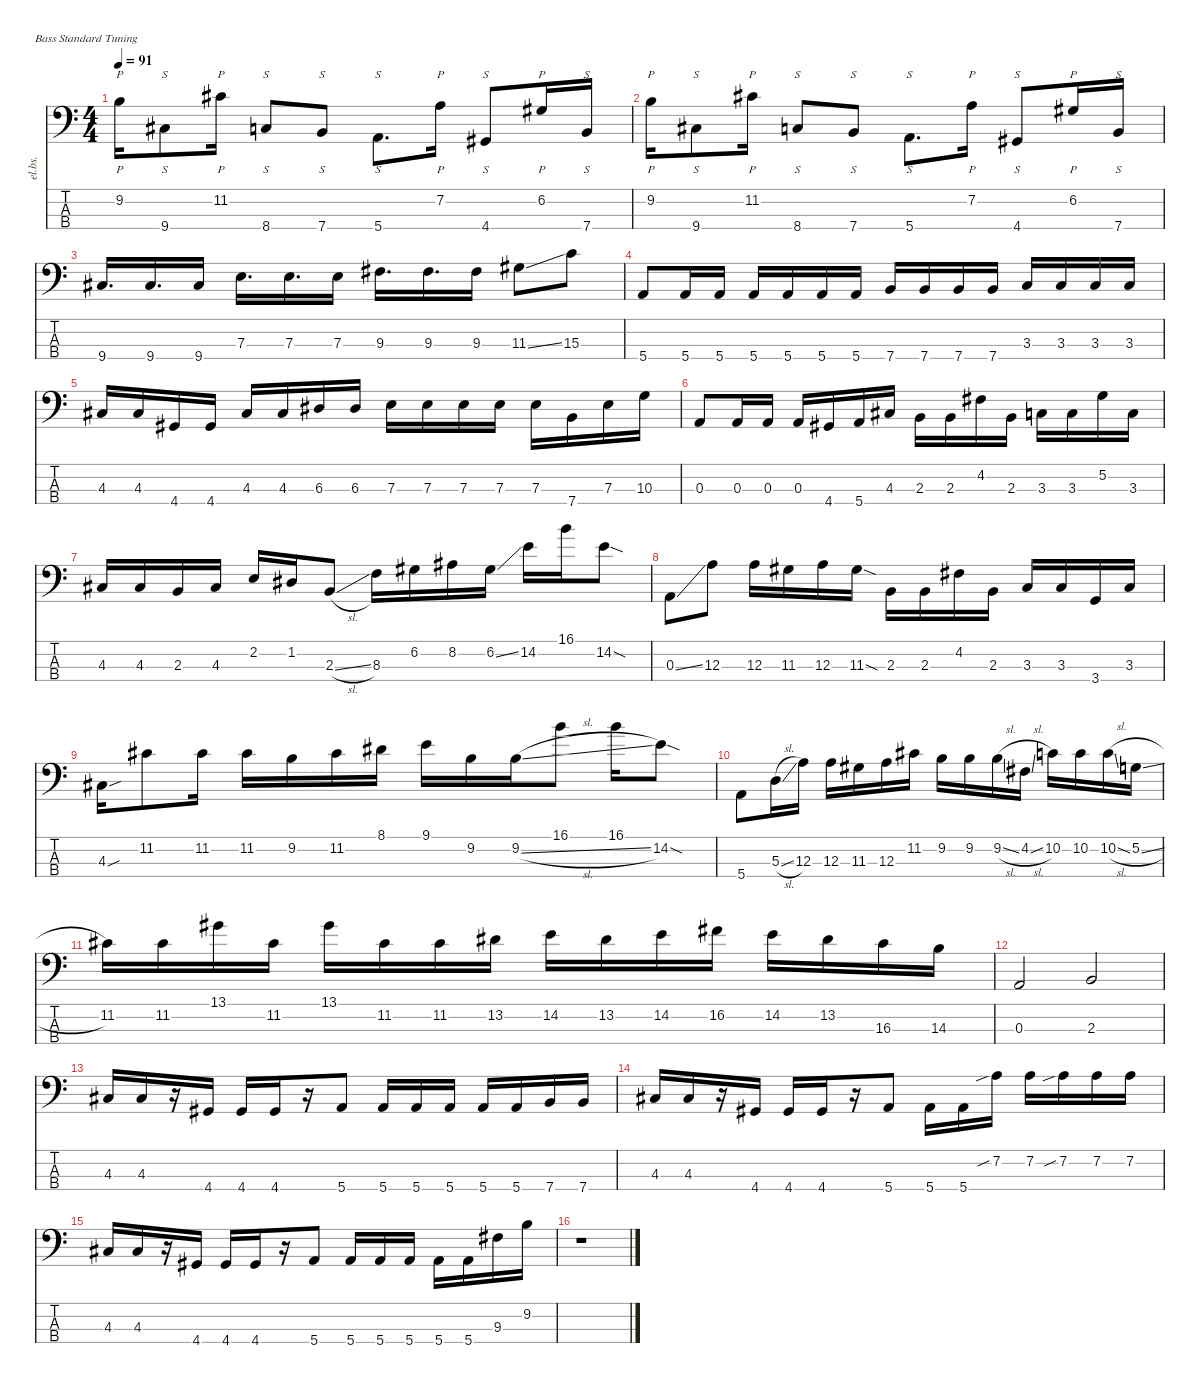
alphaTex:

\defaultSystemsLayout 4
\hideDynamics
\bracketExtendMode nobrackets
\otherSystemsTrackNameOrientation horizontal
\track ("Electric Bass" "el.bs.") {instrument electricbassfinger}
\staff {score tabs}
\tuning (G2 D2 A1 E1)
\ts (4 4)
\tempo 91
\clef f4
\ks c
9.2.16{p dy mf beam Down} 9.4{acc #}.8{s beam Down} 11.2{acc #}.16{p beam Down} 8.4.8{s beam Up} 7.4.8{s beam Up} 5.4.8{s d beam Down} 7.2.16{p beam Down} 4.4{acc #}.8{s beam Up} 6.2{acc #}.16{p beam Up} 7.4.16{s beam Up} |
9.2.16{p beam Down} 9.4{acc #}.8{s beam Down} 11.2{acc #}.16{p beam Down} 8.4.8{s beam Up} 7.4.8{s beam Up} 5.4.8{s d beam Down} 7.2.16{p beam Down} 4.4{acc #}.8{s beam Up} 6.2{acc #}.16{p beam Up} 7.4.16{s beam Up} |
9.4{acc #}.16{d beam Up} 9.4{acc #}.16{d beam Up} 9.4{acc #}.16{beam Up} 7.3.16{d beam Down} 7.3.16{d beam Down} 7.3.16{beam Down} 9.3{acc #}.16{d beam Down} 9.3{acc #}.16{d beam Down} 9.3{acc #}.16{beam Down} 11.3{ss acc #}.8{beam Down} 15.3.8{beam Down} |
5.4.8{beam Up} 5.4.16{beam Up} 5.4.16{beam Up} 5.4.16{beam Up} 5.4.16{beam Up} 5.4.16{beam Up} 5.4.16{beam Up} 7.4.16{beam Up} 7.4.16{beam Up} 7.4.16{beam Up} 7.4.16{beam Up} 3.3.16{beam Up} 3.3.16{beam Up} 3.3.16{beam Up} 3.3.16{beam Up} |
4.3{acc #}.16{beam Up} 4.3{acc #}.16{beam Up} 4.4{acc #}.16{beam Up} 4.4{acc #}.16{beam Up} 4.3{acc #}.16{beam Up} 4.3{acc #}.16{beam Up} 6.3{acc #}.16{beam Up} 6.3{acc #}.16{beam Up} 7.3.16{beam Down} 7.3.16{beam Down} 7.3.16{beam Down} 7.3.16{beam Down} 7.3.16{beam Down} 7.4.16{beam Down} 7.3.16{beam Down} 10.3.16{beam Down} |
0.3.8{beam Up} 0.3.16{beam Up} 0.3.16{beam Up} 0.3.16{beam Up} 4.4{acc #}.16{beam Up} 5.4.16{beam Up} 4.3{acc #}.16{beam Up} 2.3.16{beam Down} 2.3.16{beam Down} 4.2{acc #}.16{beam Down} 2.3.16{beam Down} 3.3.16{beam Down} 3.3.16{beam Down} 5.2.16{beam Down} 3.3.16{beam Down} |
4.3{acc #}.16{beam Up} 4.3{acc #}.16{beam Up} 2.3.16{beam Up} 4.3{acc #}.16{beam Up} 2.2.16{beam Up} 1.2{acc #}.16{beam Up} 2.3{sl}.8{beam Up} 8.3.16{beam Down} 6.2{acc #}.16{beam Down} 8.2{acc #}.16{beam Down} 6.2{ss acc #}.16{beam Down} 14.2.16{beam Down} 16.1.16{beam Down} 14.2{sod}.8{beam Down} |
0.3{ss}.8{beam Down} 12.3.8{beam Down} 12.3.16{beam Down} 11.3{acc #}.16{beam Down} 12.3.16{beam Down} 11.3{sod acc #}.16{beam Down} 2.3.16{beam Down} 2.3.16{beam Down} 4.2{acc #}.16{beam Down} 2.3.16{beam Down} 3.3.16{beam Up} 3.3.16{beam Up} 3.4.16{beam Up} 3.3.16{beam Up} |
4.3{sou acc #}.16{beam Down} 11.2{acc #}.8{beam Down} 11.2{acc #}.16{beam Down} 11.2{acc #}.16{beam Down} 9.2.16{beam Down} 11.2{acc #}.16{beam Down} 8.1{acc #}.16{beam Down} 9.1.16{beam Down} 9.2.16{beam Down} 9.2{sl}.16{beam Down} 16.1.8{beam Down} 16.1.16{beam Down} 14.2{sod}.8{beam Down} |
5.4.8{beam Down} 5.3{sl}.16{beam Down} 12.3.16{beam Down} 12.3.16{beam Down} 11.3{acc #}.16{beam Down} 12.3.16{beam Down} 11.2{acc #}.16{beam Down} 9.2.16{beam Down} 9.2.16{beam Down} 9.2{sl}.16{beam Down} 4.2{sl acc #}.16{beam Down} 10.2.16{beam Down} 10.2.16{beam Down} 10.2{sl}.16{beam Down} 5.2{sl}.16{beam Down} |
11.2{acc #}.16{beam Down} 11.2{acc #}.16{beam Down} 13.1{acc #}.16{beam Down} 11.2{acc #}.16{beam Down} 13.1{acc #}.16{beam Down} 11.2{acc #}.16{beam Down} 11.2{acc #}.16{beam Down} 13.2{acc #}.16{beam Down} 14.2.16{beam Down} 13.2{acc #}.16{beam Down} 14.2.16{beam Down} 16.2{acc #}.16{beam Down} 14.2.16{beam Down} 13.2{acc #}.16{beam Down} 16.3{acc #}.16{beam Down} 14.3.16{beam Down} |
0.3.2{beam Up} 2.3.2{beam Up} |
4.3{acc #}.16{beam Up} 4.3{acc #}.16{beam Up} r.16{beam Up} 4.4{acc #}.16{beam Up} 4.4{acc #}.16{beam Up} 4.4{acc #}.16{beam Up} r.16{beam Up} 5.4.8{beam Up} 5.4.16{beam Up} 5.4.16{beam Up} 5.4.16{beam Up} 5.4.16{beam Up} 5.4.16{beam Up} 7.4.16{beam Up} 7.4.16{beam Up} |
4.3{acc #}.16{beam Up} 4.3{acc #}.16{beam Up} r.16{beam Up} 4.4{acc #}.16{beam Up} 4.4{acc #}.16{beam Up} 4.4{acc #}.16{beam Up} r.16{beam Up} 5.4.8{beam Up} 5.4.16{beam Down} 5.4.16{beam Down} 7.2{sib}.16{beam Down} 7.2.16{beam Down} 7.2{sib}.16{beam Down} 7.2.16{beam Down} 7.2.16{beam Down} |
4.3{acc #}.16{beam Up} 4.3{acc #}.16{beam Up} r.16{beam Up} 4.4{acc #}.16{beam Up} 4.4{acc #}.16{beam Up} 4.4{acc #}.16{beam Up} r.16{beam Up} 5.4.8{beam Up} 5.4.16{beam Up} 5.4.16{beam Up} 5.4.16{beam Up} 5.4.16{beam Down} 5.4.16{beam Down} 9.3{acc #}.16{beam Down} 9.2.16{beam Down} |
r.1{beam Down}
